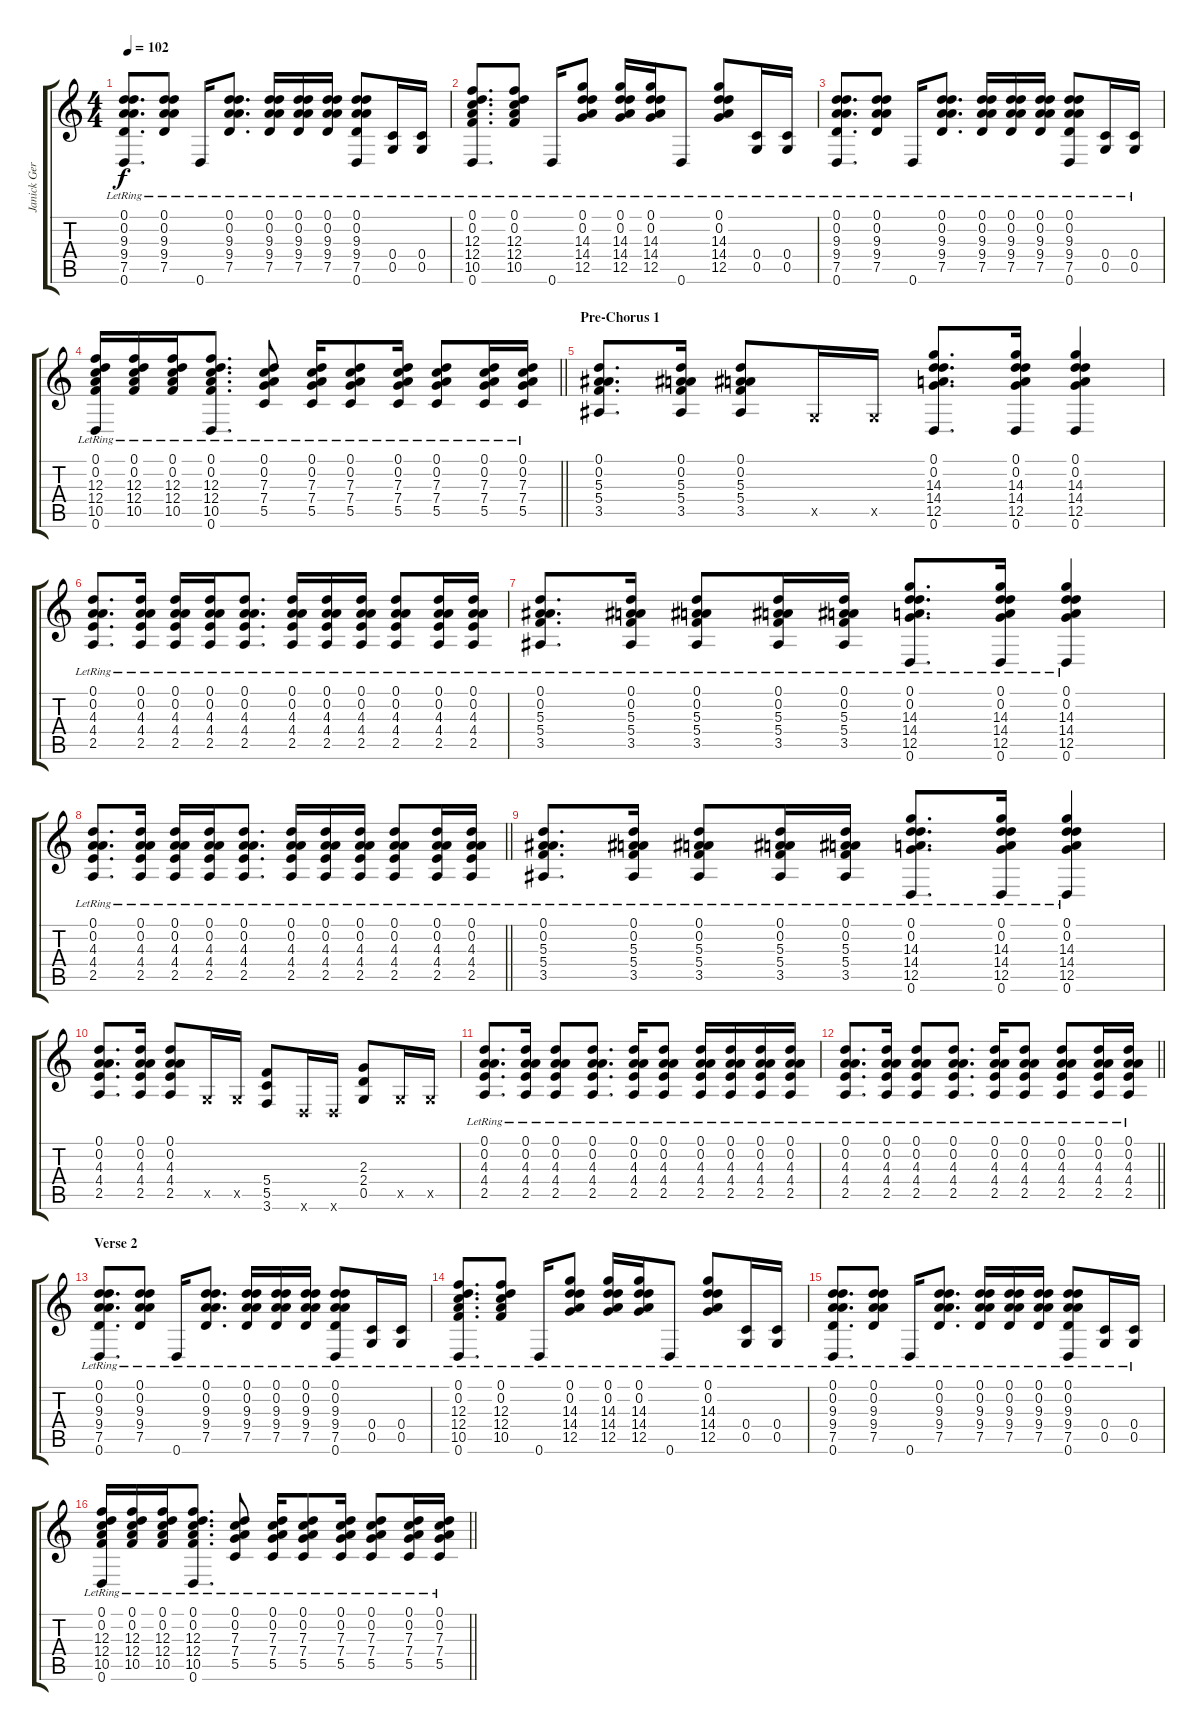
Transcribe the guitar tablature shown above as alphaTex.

\track ("Janick Gers" "Janick Ger") {instrument overdrivenguitar}
\staff {score tabs}
\tuning (D4 A3 F3 C3 G2 D2) {hide}
\ts (4 4)
\tempo 102
\clef g2
\ks c
(0.1{lr} 0.2{lr} 9.3{lr} 9.4{lr} 7.5{lr} 0.6{lr}).8{d dy f} (0.1{lr} 0.2{lr} 9.3{lr} 9.4{lr} 7.5{lr}).8 0.6{lr}.16 (0.1{lr} 0.2{lr} 9.3{lr} 9.4{lr} 7.5{lr}).8{d} (0.1{lr} 0.2{lr} 9.3{lr} 9.4{lr} 7.5{lr}).16 (0.1{lr} 0.2{lr} 9.3{lr} 9.4{lr} 7.5{lr}).16 (0.1{lr} 0.2{lr} 9.3{lr} 9.4{lr} 7.5{lr}).16 (0.1{lr} 0.2{lr} 9.3{lr} 9.4{lr} 7.5{lr} 0.6{lr}).8 (0.4{lr} 0.5{lr}).16 (0.4{lr} 0.5{lr}).16 |
(0.1{lr} 0.2{lr} 12.3{lr} 12.4{lr} 10.5{lr} 0.6{lr}).8{d} (0.1{lr} 0.2{lr} 12.3{lr} 12.4{lr} 10.5{lr}).8 0.6{lr}.16 (0.1{lr} 0.2{lr} 14.3{lr} 14.4{lr} 12.5{lr}).8 (0.1{lr} 0.2{lr} 14.3{lr} 14.4{lr} 12.5{lr}).16 (0.1{lr} 0.2{lr} 14.3{lr} 14.4{lr} 12.5{lr}).16 0.6{lr}.8 (0.1{lr} 0.2{lr} 14.3{lr} 14.4{lr} 12.5{lr}).8 (0.4{lr} 0.5{lr}).16 (0.4{lr} 0.5{lr}).16 |
(0.1{lr} 0.2{lr} 9.3{lr} 9.4{lr} 7.5{lr} 0.6{lr}).8{d} (0.1{lr} 0.2{lr} 9.3{lr} 9.4{lr} 7.5{lr}).8 0.6{lr}.16 (0.1{lr} 0.2{lr} 9.3{lr} 9.4{lr} 7.5{lr}).8{d} (0.1{lr} 0.2{lr} 9.3{lr} 9.4{lr} 7.5{lr}).16 (0.1{lr} 0.2{lr} 9.3{lr} 9.4{lr} 7.5{lr}).16 (0.1{lr} 0.2{lr} 9.3{lr} 9.4{lr} 7.5{lr}).16 (0.1{lr} 0.2{lr} 9.3{lr} 9.4{lr} 7.5{lr} 0.6{lr}).8 (0.4{lr} 0.5{lr}).16 (0.4{lr} 0.5{lr}).16 |
\barLineRight lightlight
(0.1{lr} 0.2{lr} 12.3{lr} 12.4{lr} 10.5{lr} 0.6{lr}).16 (0.1{lr} 0.2{lr} 12.3{lr} 12.4{lr} 10.5{lr}).16 (0.1{lr} 0.2{lr} 12.3{lr} 12.4{lr} 10.5{lr}).16 (0.1{lr} 0.2{lr} 12.3{lr} 12.4{lr} 10.5{lr} 0.6{lr}).8{d} (0.1{lr} 0.2{lr} 7.3{lr} 7.4{lr} 5.5{lr}).8 (0.1{lr} 0.2{lr} 7.3{lr} 7.4{lr} 5.5{lr}).16 (0.1{lr} 0.2{lr} 7.3{lr} 7.4{lr} 5.5{lr}).8 (0.1{lr} 0.2{lr} 7.3{lr} 7.4{lr} 5.5{lr}).16 (0.1{lr} 0.2{lr} 7.3{lr} 7.4{lr} 5.5{lr}).8 (0.1{lr} 0.2{lr} 7.3{lr} 7.4{lr} 5.5{lr}).16 (0.1{lr} 0.2{lr} 7.3{lr} 7.4{lr} 5.5{lr}).16 |
\section ("" "Pre-Chorus 1")
(0.1 0.2 5.3 5.4 3.5).8{d} (0.1 0.2 5.3 5.4 3.5).16 (0.1 0.2 5.3 5.4 3.5).8 0.5{x}.16 0.5{x}.16 (0.1 0.2 14.3 14.4 12.5 0.6).8{d} (0.1 0.2 14.3 14.4 12.5 0.6).16 (0.1 0.2 14.3 14.4 12.5 0.6).4 |
(0.1{lr} 0.2{lr} 4.3{lr} 4.4{lr} 2.5{lr}).8{d} (0.1{lr} 0.2{lr} 4.3{lr} 4.4{lr} 2.5{lr}).16 (0.1{lr} 0.2{lr} 4.3{lr} 4.4{lr} 2.5{lr}).16 (0.1{lr} 0.2{lr} 4.3{lr} 4.4{lr} 2.5{lr}).16 (0.1{lr} 0.2{lr} 4.3{lr} 4.4{lr} 2.5{lr}).8{d} (0.1{lr} 0.2{lr} 4.3{lr} 4.4{lr} 2.5{lr}).16 (0.1{lr} 0.2{lr} 4.3{lr} 4.4{lr} 2.5{lr}).16 (0.1{lr} 0.2{lr} 4.3{lr} 4.4{lr} 2.5{lr}).16 (0.1{lr} 0.2{lr} 4.3{lr} 4.4{lr} 2.5{lr}).8 (0.1{lr} 0.2{lr} 4.3{lr} 4.4{lr} 2.5{lr}).16 (0.1{lr} 0.2{lr} 4.3{lr} 4.4{lr} 2.5{lr}).16 |
(0.1{lr} 0.2{lr} 5.3{lr} 5.4{lr} 3.5{lr}).8{d} (0.1{lr} 0.2{lr} 5.3{lr} 5.4{lr} 3.5{lr}).16 (0.1{lr} 0.2{lr} 5.3{lr} 5.4{lr} 3.5{lr}).8 (0.1{lr} 0.2{lr} 5.3{lr} 5.4{lr} 3.5{lr}).16 (0.1{lr} 0.2{lr} 5.3{lr} 5.4{lr} 3.5{lr}).16 (0.1{lr} 0.2{lr} 14.3{lr} 14.4{lr} 12.5{lr} 0.6{lr}).8{d} (0.1{lr} 0.2{lr} 14.3{lr} 14.4{lr} 12.5{lr} 0.6{lr}).16 (0.1{lr} 0.2{lr} 14.3{lr} 14.4{lr} 12.5{lr} 0.6{lr}).4 |
\barLineRight lightlight
(0.1{lr} 0.2{lr} 4.3{lr} 4.4{lr} 2.5{lr}).8{d} (0.1{lr} 0.2{lr} 4.3{lr} 4.4{lr} 2.5{lr}).16 (0.1{lr} 0.2{lr} 4.3{lr} 4.4{lr} 2.5{lr}).16 (0.1{lr} 0.2{lr} 4.3{lr} 4.4{lr} 2.5{lr}).16 (0.1{lr} 0.2{lr} 4.3{lr} 4.4{lr} 2.5{lr}).8{d} (0.1{lr} 0.2{lr} 4.3{lr} 4.4{lr} 2.5{lr}).16 (0.1{lr} 0.2{lr} 4.3{lr} 4.4{lr} 2.5{lr}).16 (0.1{lr} 0.2{lr} 4.3{lr} 4.4{lr} 2.5{lr}).16 (0.1{lr} 0.2{lr} 4.3{lr} 4.4{lr} 2.5{lr}).8 (0.1{lr} 0.2{lr} 4.3{lr} 4.4{lr} 2.5{lr}).16 (0.1{lr} 0.2{lr} 4.3{lr} 4.4{lr} 2.5{lr}).16 |
(0.1{lr} 0.2{lr} 5.3{lr} 5.4{lr} 3.5{lr}).8{d} (0.1{lr} 0.2{lr} 5.3{lr} 5.4{lr} 3.5{lr}).16 (0.1{lr} 0.2{lr} 5.3{lr} 5.4{lr} 3.5{lr}).8 (0.1{lr} 0.2{lr} 5.3{lr} 5.4{lr} 3.5{lr}).16 (0.1{lr} 0.2{lr} 5.3{lr} 5.4{lr} 3.5{lr}).16 (0.1{lr} 0.2{lr} 14.3{lr} 14.4{lr} 12.5{lr} 0.6{lr}).8{d} (0.1{lr} 0.2{lr} 14.3{lr} 14.4{lr} 12.5{lr} 0.6{lr}).16 (0.1{lr} 0.2{lr} 14.3{lr} 14.4{lr} 12.5{lr} 0.6{lr}).4 |
(0.1 0.2 4.3 4.4 2.5).8{d} (0.1 0.2 4.3 4.4 2.5).16 (0.1 0.2 4.3 4.4 2.5).8 0.5{x}.16 0.5{x}.16 (5.4 5.5 3.6).8 0.6{x}.16 0.6{x}.16 (2.3 2.4 0.5).8 0.5{x}.16 0.5{x}.16 |
(0.1{lr} 0.2{lr} 4.3{lr} 4.4{lr} 2.5{lr}).8{d} (0.1{lr} 0.2{lr} 4.3{lr} 4.4{lr} 2.5{lr}).16 (0.1{lr} 0.2{lr} 4.3{lr} 4.4{lr} 2.5{lr}).8 (0.1{lr} 0.2{lr} 4.3{lr} 4.4{lr} 2.5{lr}).8{d} (0.1{lr} 0.2{lr} 4.3{lr} 4.4{lr} 2.5{lr}).16 (0.1{lr} 0.2{lr} 4.3{lr} 4.4{lr} 2.5{lr}).8 (0.1{lr} 0.2{lr} 4.3{lr} 4.4{lr} 2.5{lr}).16 (0.1{lr} 0.2{lr} 4.3{lr} 4.4{lr} 2.5{lr}).16 (0.1{lr} 0.2{lr} 4.3{lr} 4.4{lr} 2.5{lr}).16 (0.1{lr} 0.2{lr} 4.3{lr} 4.4{lr} 2.5{lr}).16 |
\barLineRight lightlight
(0.1{lr} 0.2{lr} 4.3{lr} 4.4{lr} 2.5{lr}).8{d} (0.1{lr} 0.2{lr} 4.3{lr} 4.4{lr} 2.5{lr}).16 (0.1{lr} 0.2{lr} 4.3{lr} 4.4{lr} 2.5{lr}).8 (0.1{lr} 0.2{lr} 4.3{lr} 4.4{lr} 2.5{lr}).8{d} (0.1{lr} 0.2{lr} 4.3{lr} 4.4{lr} 2.5{lr}).16 (0.1{lr} 0.2{lr} 4.3{lr} 4.4{lr} 2.5{lr}).8 (0.1{lr} 0.2{lr} 4.3{lr} 4.4{lr} 2.5{lr}).8 (0.1{lr} 0.2{lr} 4.3{lr} 4.4{lr} 2.5{lr}).16 (0.1{lr} 0.2{lr} 4.3{lr} 4.4{lr} 2.5{lr}).16 |
\section ("" "Verse 2")
(0.1{lr} 0.2{lr} 9.3{lr} 9.4{lr} 7.5{lr} 0.6{lr}).8{d} (0.1{lr} 0.2{lr} 9.3{lr} 9.4{lr} 7.5{lr}).8 0.6{lr}.16 (0.1{lr} 0.2{lr} 9.3{lr} 9.4{lr} 7.5{lr}).8{d} (0.1{lr} 0.2{lr} 9.3{lr} 9.4{lr} 7.5{lr}).16 (0.1{lr} 0.2{lr} 9.3{lr} 9.4{lr} 7.5{lr}).16 (0.1{lr} 0.2{lr} 9.3{lr} 9.4{lr} 7.5{lr}).16 (0.1{lr} 0.2{lr} 9.3{lr} 9.4{lr} 7.5{lr} 0.6{lr}).8 (0.4{lr} 0.5{lr}).16 (0.4{lr} 0.5{lr}).16 |
(0.1{lr} 0.2{lr} 12.3{lr} 12.4{lr} 10.5{lr} 0.6{lr}).8{d} (0.1{lr} 0.2{lr} 12.3{lr} 12.4{lr} 10.5{lr}).8 0.6{lr}.16 (0.1{lr} 0.2{lr} 14.3{lr} 14.4{lr} 12.5{lr}).8 (0.1{lr} 0.2{lr} 14.3{lr} 14.4{lr} 12.5{lr}).16 (0.1{lr} 0.2{lr} 14.3{lr} 14.4{lr} 12.5{lr}).16 0.6{lr}.8 (0.1{lr} 0.2{lr} 14.3{lr} 14.4{lr} 12.5{lr}).8 (0.4{lr} 0.5{lr}).16 (0.4{lr} 0.5{lr}).16 |
(0.1{lr} 0.2{lr} 9.3{lr} 9.4{lr} 7.5{lr} 0.6{lr}).8{d} (0.1{lr} 0.2{lr} 9.3{lr} 9.4{lr} 7.5{lr}).8 0.6{lr}.16 (0.1{lr} 0.2{lr} 9.3{lr} 9.4{lr} 7.5{lr}).8{d} (0.1{lr} 0.2{lr} 9.3{lr} 9.4{lr} 7.5{lr}).16 (0.1{lr} 0.2{lr} 9.3{lr} 9.4{lr} 7.5{lr}).16 (0.1{lr} 0.2{lr} 9.3{lr} 9.4{lr} 7.5{lr}).16 (0.1{lr} 0.2{lr} 9.3{lr} 9.4{lr} 7.5{lr} 0.6{lr}).8 (0.4{lr} 0.5{lr}).16 (0.4{lr} 0.5{lr}).16 |
\barLineRight lightlight
(0.1{lr} 0.2{lr} 12.3{lr} 12.4{lr} 10.5{lr} 0.6{lr}).16 (0.1{lr} 0.2{lr} 12.3{lr} 12.4{lr} 10.5{lr}).16 (0.1{lr} 0.2{lr} 12.3{lr} 12.4{lr} 10.5{lr}).16 (0.1{lr} 0.2{lr} 12.3{lr} 12.4{lr} 10.5{lr} 0.6{lr}).8{d} (0.1{lr} 0.2{lr} 7.3{lr} 7.4{lr} 5.5{lr}).8 (0.1{lr} 0.2{lr} 7.3{lr} 7.4{lr} 5.5{lr}).16 (0.1{lr} 0.2{lr} 7.3{lr} 7.4{lr} 5.5{lr}).8 (0.1{lr} 0.2{lr} 7.3{lr} 7.4{lr} 5.5{lr}).16 (0.1{lr} 0.2{lr} 7.3{lr} 7.4{lr} 5.5{lr}).8 (0.1{lr} 0.2{lr} 7.3{lr} 7.4{lr} 5.5{lr}).16 (0.1{lr} 0.2{lr} 7.3{lr} 7.4{lr} 5.5{lr}).16
